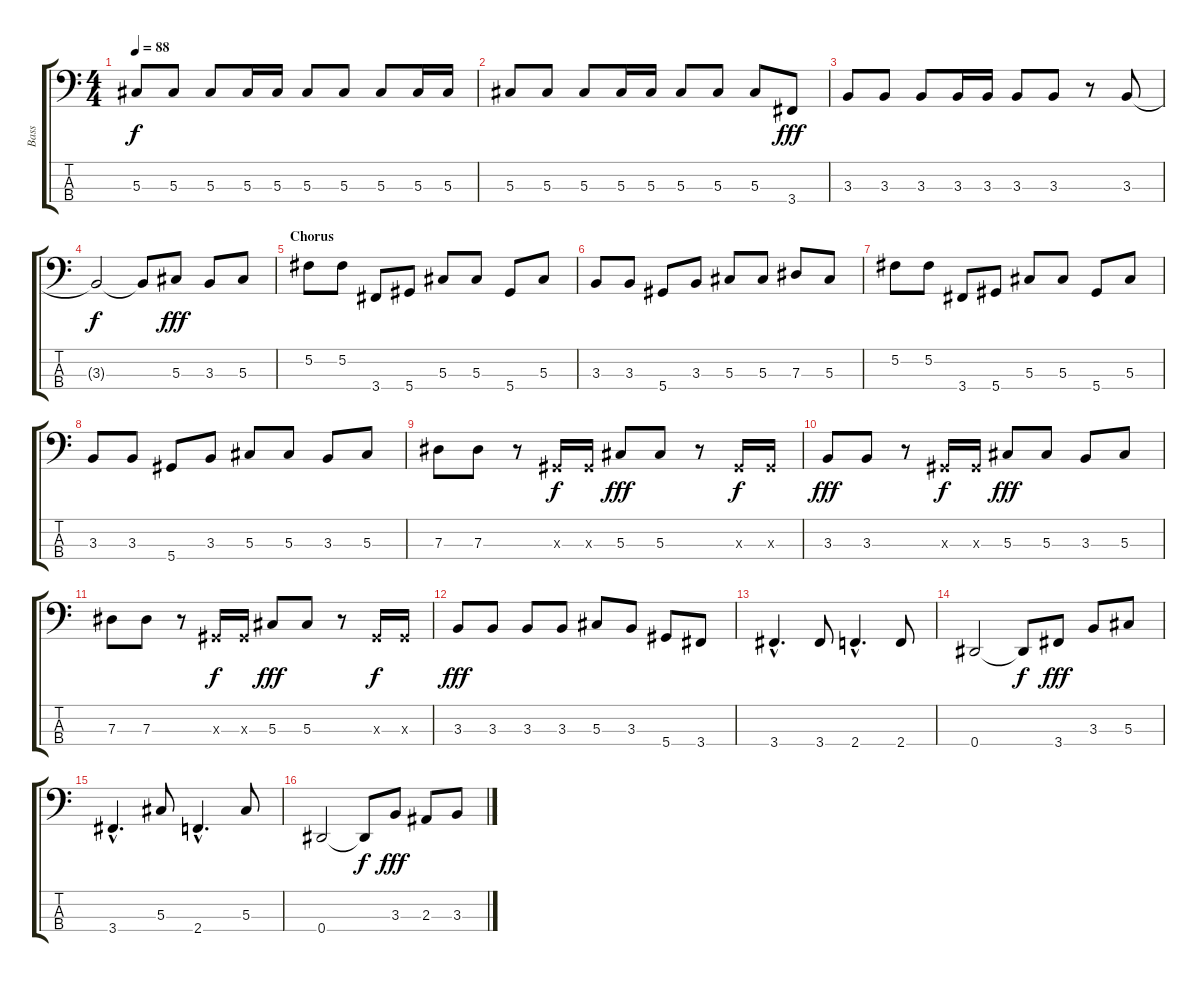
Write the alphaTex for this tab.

\track ("Bass" "Bass") {instrument electricbassfinger}
\staff {score tabs}
\tuning (Gb2 Db2 Ab1 Eb1) {hide}
\ts (4 4)
\tempo 88
\clef f4
\ks c
5.3.8{dy f} 5.3.8 5.3.8 5.3.16 5.3.16 5.3.8 5.3.8 5.3.8 5.3.16 5.3.16 |
5.3.8 5.3.8 5.3.8 5.3.16 5.3.16 5.3.8 5.3.8 5.3.8 3.4.8{dy fff} |
3.3.8 3.3.8 3.3.8 3.3.16 3.3.16 3.3.8 3.3.8 r.8 3.3.8 |
3.3{t}.2{dy f} 3.3{t}.8 5.3.8{dy fff} 3.3.8 5.3.8 |
\section ("" "Chorus")
5.2.8 5.2.8 3.4.8 5.4.8 5.3.8 5.3.8 5.4.8 5.3.8 |
3.3.8 3.3.8 5.4.8 3.3.8 5.3.8 5.3.8 7.3.8 5.3.8 |
5.2.8 5.2.8 3.4.8 5.4.8 5.3.8 5.3.8 5.4.8 5.3.8 |
3.3.8 3.3.8 5.4.8 3.3.8 5.3.8 5.3.8 3.3.8 5.3.8 |
7.3.8 7.3.8 r.8 0.3{x}.16{dy f} 0.3{x}.16 5.3.8{dy fff} 5.3.8 r.8 0.3{x}.16{dy f} 0.3{x}.16 |
3.3.8{dy fff} 3.3.8 r.8 0.3{x}.16{dy f} 0.3{x}.16 5.3.8{dy fff} 5.3.8 3.3.8 5.3.8 |
7.3.8 7.3.8 r.8 0.3{x}.16{dy f} 0.3{x}.16 5.3.8{dy fff} 5.3.8 r.8 0.3{x}.16{dy f} 0.3{x}.16 |
3.3.8{dy fff} 3.3.8 3.3.8 3.3.8 5.3.8 3.3.8 5.4.8 3.4.8 |
3.4{hac}.4{d} 3.4.8 2.4{hac}.4{d} 2.4.8 |
0.4.2 0.4{t}.8{dy f} 3.4.8{dy fff} 3.3.8 5.3.8 |
3.4{hac}.4{d} 5.3.8 2.4{hac}.4{d} 5.3.8 |
0.4.2 0.4{t}.8{dy f} 3.3.8{dy fff} 2.3.8 3.3.8
